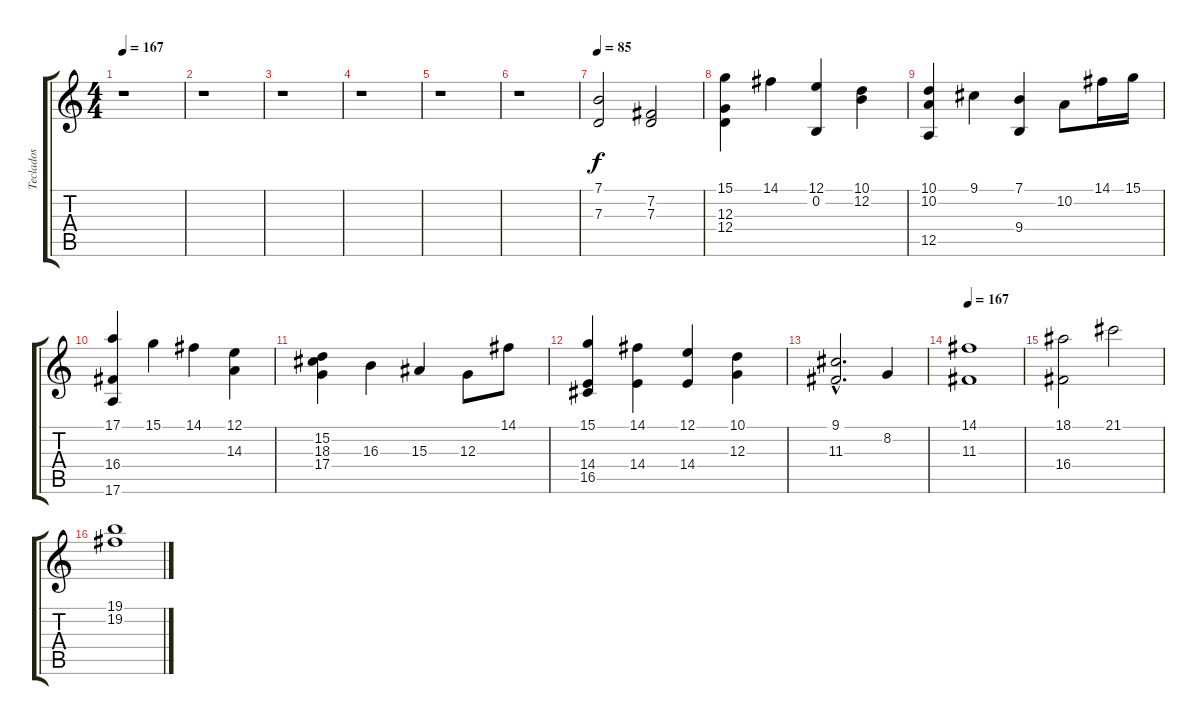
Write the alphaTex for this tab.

\track ("Teclados" "Teclados") {instrument synthstrings1}
\staff {score tabs}
\tuning (E4 B3 G3 D3 A2 E2) {hide}
\ts (4 4)
\tempo 167
\clef g2
\ks c
r.1{dy f} |
r.1 |
r.1 |
r.1 |
r.1 |
r.1 |
\tempo 85
(7.1 7.3).2 (7.2 7.3).2 |
(15.1 12.3 12.4).4 14.1.4 (12.1 0.2).4 (10.1 12.2).4 |
(10.1 10.2 12.5).4 9.1.4 (7.1 9.4).4 10.2.8 14.1.16 15.1.16 |
(17.1 16.4 17.6).4 15.1.4 14.1.4 (12.1 14.3).4 |
(15.2 18.3 17.4).4 16.3.4 15.3.4 12.3.8 14.1.8 |
(15.1 14.4 16.5).4 (14.1 14.4).4 (12.1 14.4).4 (10.1 12.3).4 |
(9.1{hac} 11.3{hac}).2{d} 8.2.4 |
\tempo 167
(14.1 11.3).1 |
(18.1 16.4).2 21.1.2 |
(19.1 19.2).1
